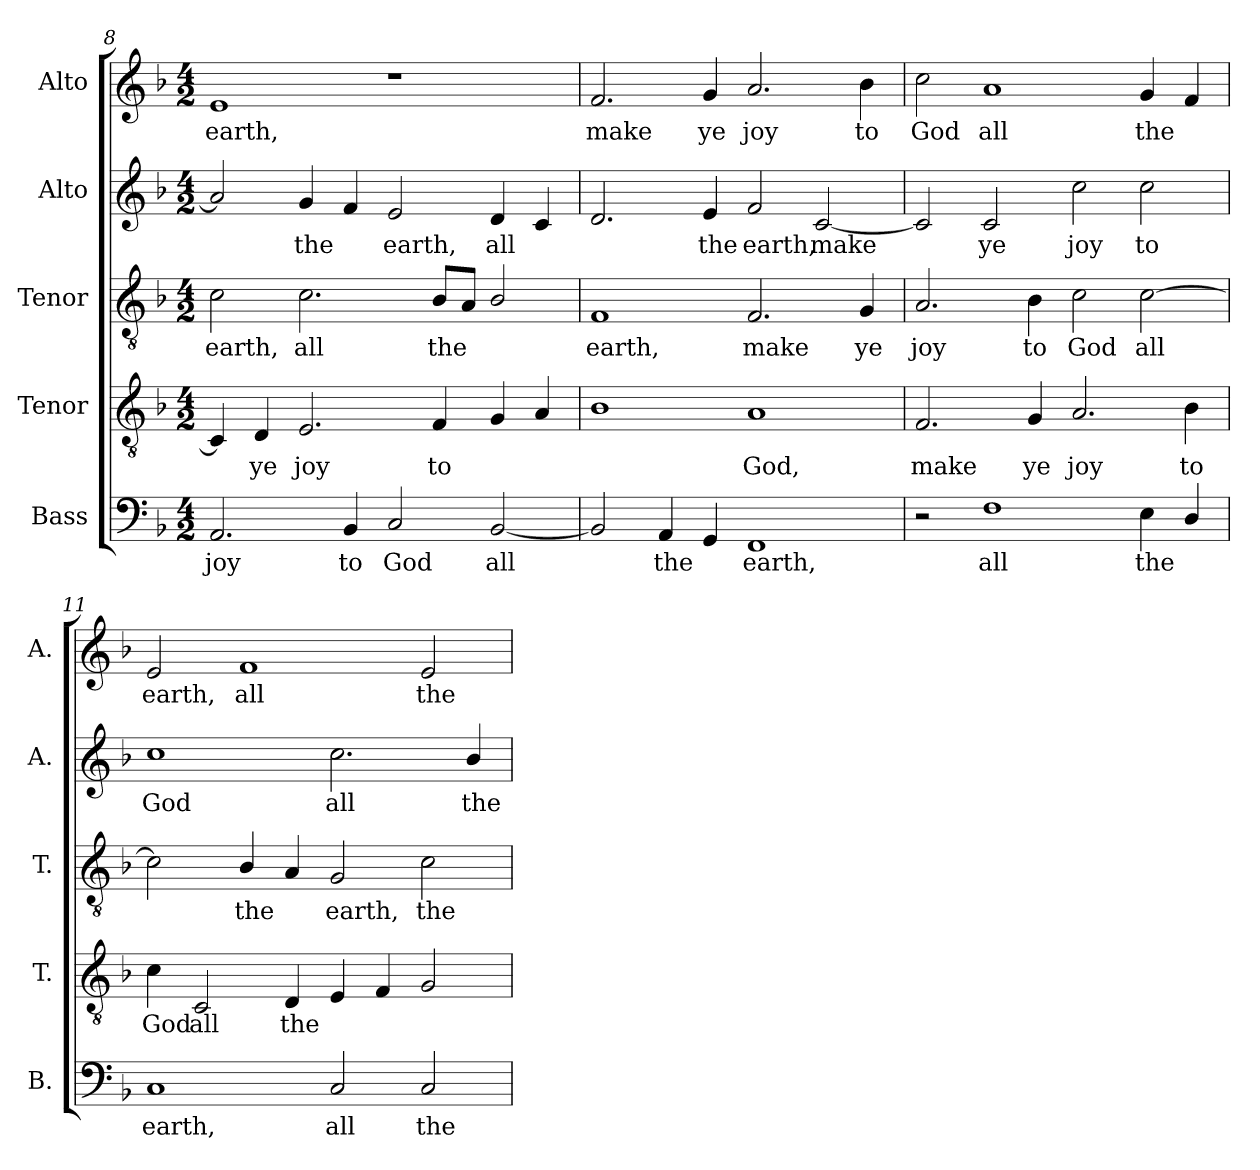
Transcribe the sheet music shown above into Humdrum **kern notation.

**kern	**text	**kern	**text	**kern	**text	**kern	**text	**kern	**text
*part5	*part5	*part4	*part4	*part3	*part3	*part2	*part2	*part1	*part1
*staff5	*staff5	*staff4	*staff4	*staff3	*staff3	*staff2	*staff2	*staff1	*staff1
*I"Bass	*	*I"Tenor	*	*I"Tenor	*	*I"Alto	*	*I"Alto	*
*I'B.	*	*I'T.	*	*I'T.	*	*I'A.	*	*I'A.	*
!!LO:LB:g=z
*clefF4	*	*clefGv2	*	*clefGv2	*	*clefG2	*	*clefG2	*
*	*	*ITrd7c12	*	*ITrd7c12	*	*	*	*	*
*k[b-]	*	*k[b-]	*	*k[b-]	*	*k[b-]	*	*k[b-]	*
*F:	*	*F:	*	*F:	*	*F:	*	*F:	*
*M4/2	*	*M4/2	*	*M4/2	*	*M4/2	*	*M4/2	*
=8	=8	=8	=8	=8	=8	=8	=8	=8	=8
!	!LO:LY:b:color=#000000	!	!	!	!	!	!	!	!
!	!	!	!	!	!LO:LY:b:color=#000000	!	!	!	!
!	!	!	!	!	!	!	!	!	!LO:LY:b:color=#000000
2.AAi/	joy	4CCi/]	.	2Ci\	earth,	2ai/]	.	1ei	earth,
!	!	!	!LO:LY:b:color=#000000	!	!	!	!	!	!
.	.	4DDi/	ye	.	.	.	.	.	.
!	!	!	!LO:LY:b:color=#000000	!	!	!	!	!	!
!	!	!	!	!	!LO:LY:b:color=#000000	!	!	!	!
!	!	!	!	!	!	!	!LO:LY:b:color=#000000	!	!
.	.	2.EEi/	joy	2.Ci\	all	4gi/	the	.	.
!	!LO:LY:b:color=#000000	!	!	!	!	!	!	!	!
4BB-i/	to	.	.	.	.	4fi/	.	.	.
!	!LO:LY:b:color=#000000	!	!	!	!	!	!	!	!
!	!	!	!	!	!	!	!LO:LY:b:color=#000000	!	!
2Ci/	God	.	.	.	.	2ei/	earth,	1r	.
!	!	!	!LO:LY:b:color=#000000	!	!	!	!	!	!
!	!	!	!	!	!LO:LY:b:color=#000000	!	!	!	!
.	.	4FFi/	to	8BB-i/L	the	.	.	.	.
.	.	.	.	8AAi/J	.	.	.	.	.
!	!LO:LY:b:color=#000000	!	!	!	!	!	!	!	!
!	!	!	!	!	!	!	!LO:LY:b:color=#000000	!	!
[2BB-i/	all	4GGi/	.	2BB-i/	.	4di/	all	.	.
.	.	4AAi/	.	.	.	4ci/	.	.	.
=9	=9	=9	=9	=9	=9	=9	=9	=9	=9
!	!	!	!	!	!LO:LY:b:color=#000000	!	!	!	!
!	!	!	!	!	!	!	!	!	!LO:LY:b:color=#000000
2BB-i/]	.	1BB-i	.	1FFi	earth,	2.di/	.	2.fi/	make
!	!LO:LY:b:color=#000000	!	!	!	!	!	!	!	!
4AAi/	the	.	.	.	.	.	.	.	.
!	!	!	!	!	!	!	!LO:LY:b:color=#000000	!	!
!	!	!	!	!	!	!	!	!	!LO:LY:b:color=#000000
4GGi/	.	.	.	.	.	4ei/	the	4gi/	ye
!	!LO:LY:b:color=#000000	!	!	!	!	!	!	!	!
!	!	!	!LO:LY:b:color=#000000	!	!	!	!	!	!
!	!	!	!	!	!LO:LY:b:color=#000000	!	!	!	!
!	!	!	!	!	!	!	!LO:LY:b:color=#000000	!	!
!	!	!	!	!	!	!	!	!	!LO:LY:b:color=#000000
1FFi	earth,	1AAi	God,	2.FFi/	make	2fi/	earth,	2.ai/	joy
!	!	!	!	!	!	!	!LO:LY:b:color=#000000	!	!
.	.	.	.	.	.	[2ci/	make	.	.
!	!	!	!	!	!LO:LY:b:color=#000000	!	!	!	!
!	!	!	!	!	!	!	!	!	!LO:LY:b:color=#000000
.	.	.	.	4GGi/	ye	.	.	4b-i\	to
=10	=10	=10	=10	=10	=10	=10	=10	=10	=10
!	!	!	!LO:LY:b:color=#000000	!	!	!	!	!	!
!	!	!	!	!	!LO:LY:b:color=#000000	!	!	!	!
!	!	!	!	!	!	!	!	!	!LO:LY:b:color=#000000
2r	.	2.FFi/	make	2.AAi/	joy	2ci/]	.	2cci\	God
!	!LO:LY:b:color=#000000	!	!	!	!	!	!	!	!
!	!	!	!	!	!	!	!LO:LY:b:color=#000000	!	!
!	!	!	!	!	!	!	!	!	!LO:LY:b:color=#000000
1Fi	all	.	.	.	.	2ci/	ye	1ai	all
!	!	!	!LO:LY:b:color=#000000	!	!	!	!	!	!
!	!	!	!	!	!LO:LY:b:color=#000000	!	!	!	!
.	.	4GGi/	ye	4BB-i\	to	.	.	.	.
!	!	!	!LO:LY:b:color=#000000	!	!	!	!	!	!
!	!	!	!	!	!LO:LY:b:color=#000000	!	!	!	!
!	!	!	!	!	!	!	!LO:LY:b:color=#000000	!	!
.	.	2.AAi/	joy	2Ci\	God	2cci\	joy	.	.
!	!LO:LY:b:color=#000000	!	!	!	!	!	!	!	!
!	!	!	!	!	!LO:LY:b:color=#000000	!	!	!	!
!	!	!	!	!	!	!	!LO:LY:b:color=#000000	!	!
!	!	!	!	!	!	!	!	!	!LO:LY:b:color=#000000
4Ei\	the	.	.	[2Ci\	all	2cci\	to	4gi/	the
!	!	!	!LO:LY:b:color=#000000	!	!	!	!	!	!
4Di/	.	4BB-i\	to	.	.	.	.	4fi/	.
=11	=11	=11	=11	=11	=11	=11	=11	=11	=11
!	!LO:LY:b:color=#000000	!	!	!	!	!	!	!	!
!	!	!	!LO:LY:b:color=#000000	!	!	!	!	!	!
!	!	!	!	!	!	!	!LO:LY:b:color=#000000	!	!
!	!	!	!	!	!	!	!	!	!LO:LY:b:color=#000000
1Ci	earth,	4Ci\	God	2Ci\]	.	1cci	God	2ei/	earth,
!	!	!	!LO:LY:b:color=#000000	!	!	!	!	!	!
.	.	2CCi/	all	.	.	.	.	.	.
!	!	!	!	!	!LO:LY:b:color=#000000	!	!	!	!
!	!	!	!	!	!	!	!	!	!LO:LY:b:color=#000000
.	.	.	.	4BB-i/	the	.	.	1fi	all
!	!	!	!LO:LY:b:color=#000000	!	!	!	!	!	!
.	.	4DDi/	the	4AAi/	.	.	.	.	.
!	!LO:LY:b:color=#000000	!	!	!	!	!	!	!	!
!	!	!	!	!	!LO:LY:b:color=#000000	!	!	!	!
!	!	!	!	!	!	!	!LO:LY:b:color=#000000	!	!
2Ci/	all	4EEi/	.	2GGi/	earth,	2.cci\	all	.	.
.	.	4FFi/	.	.	.	.	.	.	.
!	!LO:LY:b:color=#000000	!	!	!	!	!	!	!	!
!	!	!	!	!	!LO:LY:b:color=#000000	!	!	!	!
!	!	!	!	!	!	!	!	!	!LO:LY:b:color=#000000
2Ci/	the	2GGi/	.	2Ci\	the	.	.	2ei/	the
!	!	!	!	!	!	!	!LO:LY:b:color=#000000	!	!
.	.	.	.	.	.	4b-i/	the	.	.
=	=	=	=	=	=	=	=	=	=
*-	*-	*-	*-	*-	*-	*-	*-	*-	*-
